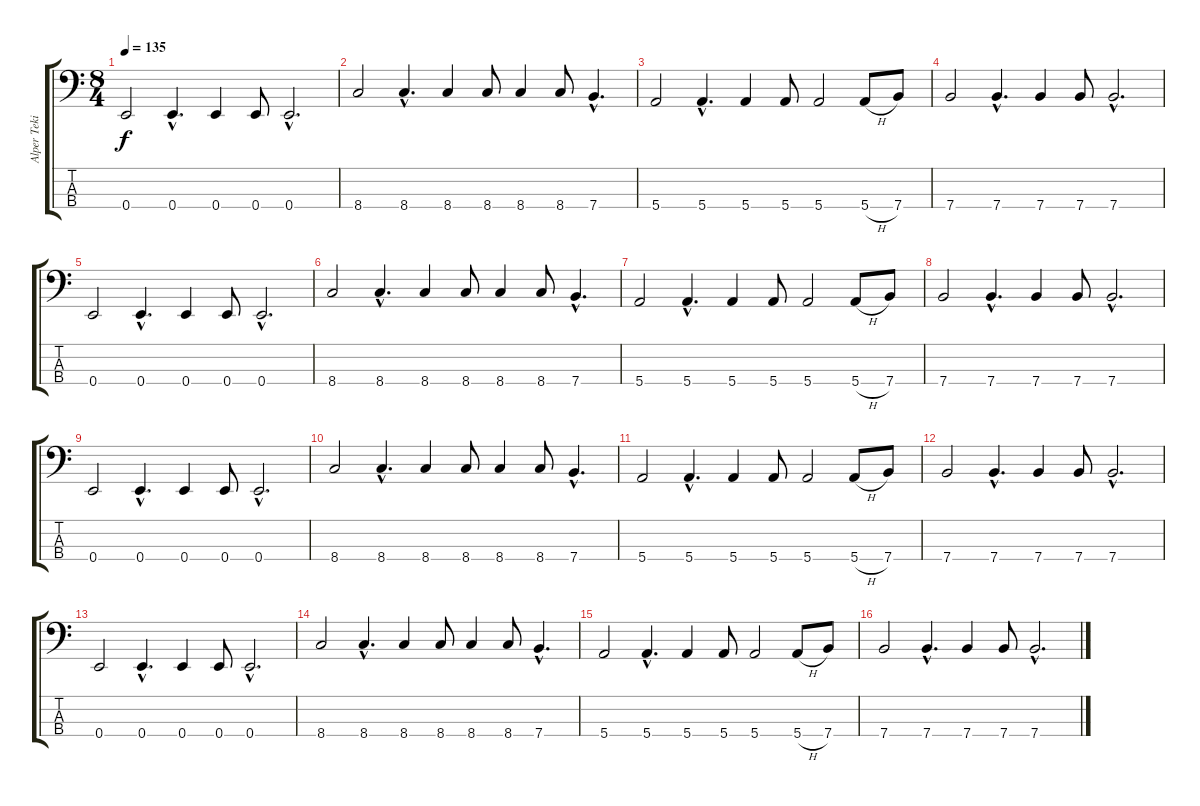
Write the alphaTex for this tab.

\track ("Alper Tekin" "Alper Teki") {instrument electricbassfinger}
\staff {score tabs}
\tuning (G2 D2 A1 E1) {hide}
\ts (8 4)
\tempo 135
\clef f4
\ks c
0.4.2{dy f instrument electricbassfinger} 0.4{hac}.4{d} 0.4.4 0.4.8 0.4{hac}.2{d} |
8.4.2 8.4{hac}.4{d} 8.4.4 8.4.8 8.4.4 8.4.8 7.4{hac}.4{d} |
5.4.2 5.4{hac}.4{d} 5.4.4 5.4.8 5.4.2 5.4{h}.8 7.4.8 |
7.4.2 7.4{hac}.4{d} 7.4.4 7.4.8 7.4{hac}.2{d} |
0.4.2 0.4{hac}.4{d} 0.4.4 0.4.8 0.4{hac}.2{d} |
8.4.2 8.4{hac}.4{d} 8.4.4 8.4.8 8.4.4 8.4.8 7.4{hac}.4{d} |
5.4.2 5.4{hac}.4{d} 5.4.4 5.4.8 5.4.2 5.4{h}.8 7.4.8 |
7.4.2 7.4{hac}.4{d} 7.4.4 7.4.8 7.4{hac}.2{d} |
0.4.2 0.4{hac}.4{d} 0.4.4 0.4.8 0.4{hac}.2{d} |
8.4.2 8.4{hac}.4{d} 8.4.4 8.4.8 8.4.4 8.4.8 7.4{hac}.4{d} |
5.4.2 5.4{hac}.4{d} 5.4.4 5.4.8 5.4.2 5.4{h}.8 7.4.8 |
7.4.2 7.4{hac}.4{d} 7.4.4 7.4.8 7.4{hac}.2{d} |
0.4.2 0.4{hac}.4{d} 0.4.4 0.4.8 0.4{hac}.2{d} |
8.4.2 8.4{hac}.4{d} 8.4.4 8.4.8 8.4.4 8.4.8 7.4{hac}.4{d} |
5.4.2 5.4{hac}.4{d} 5.4.4 5.4.8 5.4.2 5.4{h}.8 7.4.8 |
7.4.2 7.4{hac}.4{d} 7.4.4 7.4.8 7.4{hac}.2{d}
